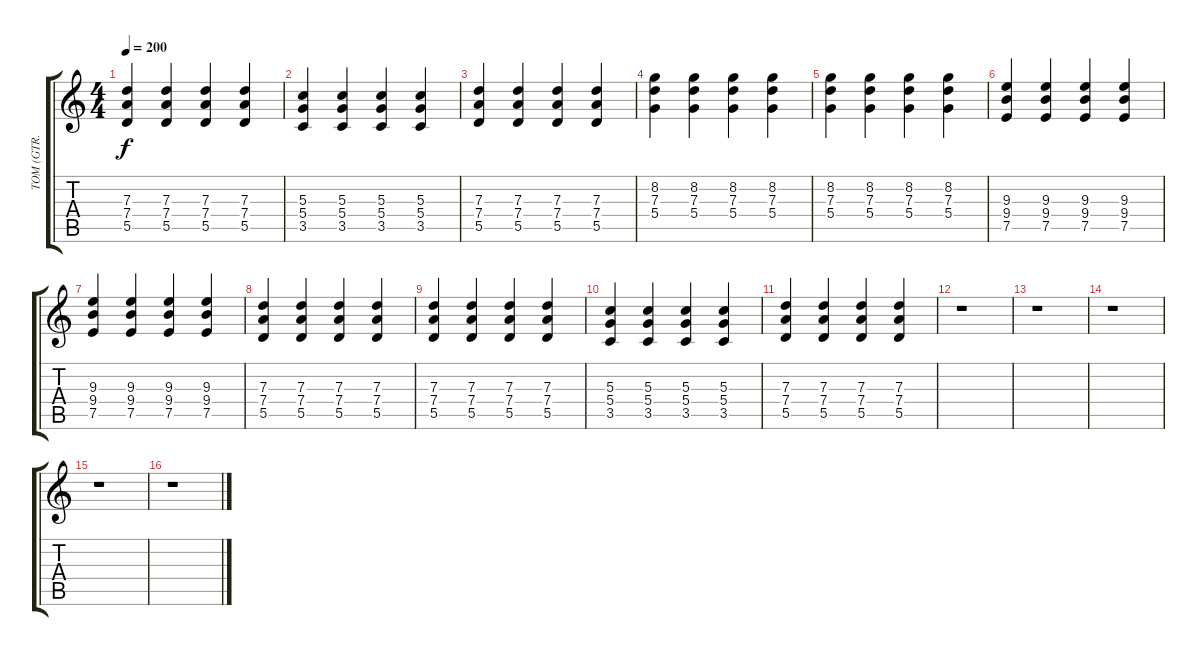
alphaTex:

\track ("TOM (GTR. LIMPIA)" "TOM (GTR. ") {instrument acousticguitarsteel}
\staff {score tabs}
\tuning (E4 B3 G3 D3 A2 E2) {hide}
\ts (4 4)
\tempo 200
\clef g2
\ks c
(7.3 7.4 5.5).4{dy f} (7.3 7.4 5.5).4 (7.3 7.4 5.5).4 (7.3 7.4 5.5).4 |
(5.3 5.4 3.5).4 (5.3 5.4 3.5).4 (5.3 5.4 3.5).4 (5.3 5.4 3.5).4 |
(7.3 7.4 5.5).4 (7.3 7.4 5.5).4 (7.3 7.4 5.5).4 (7.3 7.4 5.5).4 |
(8.2 7.3 5.4).4 (8.2 7.3 5.4).4 (8.2 7.3 5.4).4 (8.2 7.3 5.4).4 |
(8.2 7.3 5.4).4 (8.2 7.3 5.4).4 (8.2 7.3 5.4).4 (8.2 7.3 5.4).4 |
(9.3 9.4 7.5).4 (9.3 9.4 7.5).4 (9.3 9.4 7.5).4 (9.3 9.4 7.5).4 |
(9.3 9.4 7.5).4 (9.3 9.4 7.5).4 (9.3 9.4 7.5).4 (9.3 9.4 7.5).4 |
(7.3 7.4 5.5).4 (7.3 7.4 5.5).4 (7.3 7.4 5.5).4 (7.3 7.4 5.5).4 |
(7.3 7.4 5.5).4 (7.3 7.4 5.5).4 (7.3 7.4 5.5).4 (7.3 7.4 5.5).4 |
(5.3 5.4 3.5).4 (5.3 5.4 3.5).4 (5.3 5.4 3.5).4 (5.3 5.4 3.5).4 |
(7.3 7.4 5.5).4 (7.3 7.4 5.5).4 (7.3 7.4 5.5).4 (7.3 7.4 5.5).4 |
r.1 |
r.1 |
r.1 |
r.1 |
r.1
